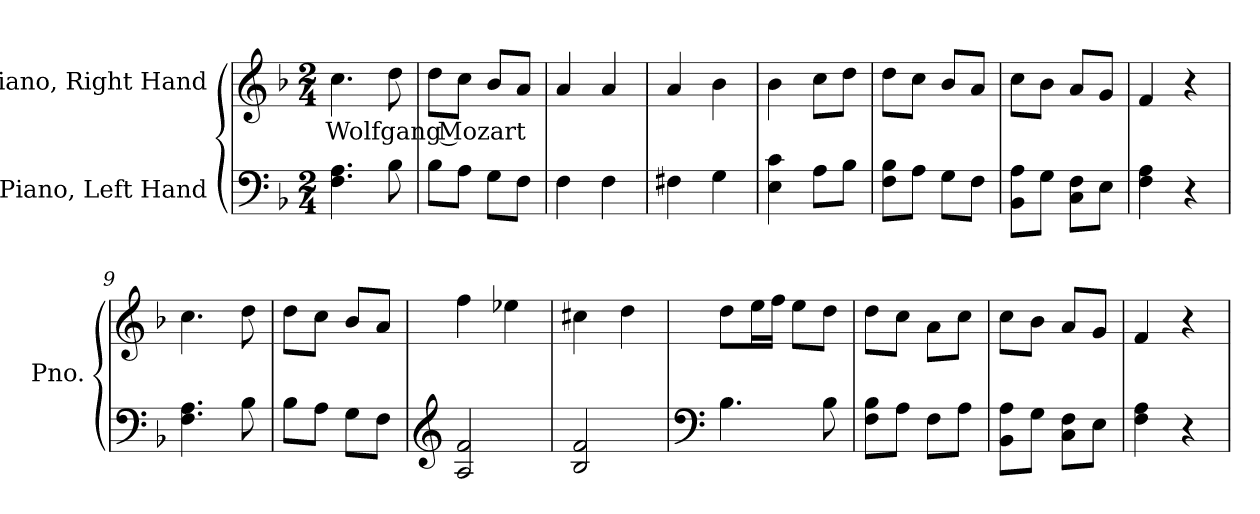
**kern	**kern	**text
*part2	*part1	*part1
*staff2	*staff1	*staff1
*I"Piano, Left Hand	*I"Piano, Right Hand	*
*I'Pno.	*I'Pno.	*
*clefF4	*clefG2	*
*k[b-]	*k[b-]	*
*M2/4	*M2/4	*
*MM100	*MM100	*
=1	=1	=1
!	!	!LO:LY:b
4.F\ 4.A\	4.cc\	Wolfgang Mozart
8B-\	8dd\	.
=2	=2	=2
8B-\L	8dd\L	.
8A\J	8cc\J	.
8G\L	8b-/L	.
8F\J	8a/J	.
=3	=3	=3
4F\	4a/	.
4F\	4a/	.
=4	=4	=4
4F#X\	4a/	.
4G\	4b-\	.
=5	=5	=5
4E\ 4c\	4b-\	.
8A\L	8cc\L	.
8B-\J	8dd\J	.
=6	=6	=6
8F\ 8B-\L	8dd\L	.
8A\J	8cc\J	.
8G\L	8b-/L	.
8F\J	8a/J	.
=7	=7	=7
8BB-\ 8A\L	8cc\L	.
8G\J	8b-\J	.
8C\ 8F\L	8a/L	.
8E\J	8g/J	.
!!LO:LB:g=z
=8	=8	=8
4F\ 4A\	4f/	.
4r	4r	.
=9	=9	=9
4.F\ 4.A\	4.cc\	.
8B-\	8dd\	.
=10	=10	=10
8B-\L	8dd\L	.
8A\J	8cc\J	.
8G\L	8b-/L	.
8F\J	8a/J	.
=11	=11	=11
*clefG2	*	*
2A/ 2f/	4ff\	.
.	4ee-X\	.
=12	=12	=12
2B-/ 2f/	4cc#X\	.
.	4dd\	.
=13	=13	=13
*clefF4	*	*
4.B-\	8dd\L	.
.	16ee\L	.
.	16ff\JJ	.
.	8ee\L	.
8B-\	8dd\J	.
=14	=14	=14
8F\ 8B-\L	8dd\L	.
8A\J	8cc\J	.
8F\L	8a\L	.
8A\J	8cc\J	.
=15	=15	=15
8BB-\ 8A\L	8cc\L	.
8G\J	8b-\J	.
8C\ 8F\L	8a/L	.
8E\J	8g/J	.
=16	=16	=16
4F\ 4A\	4f/	.
4r	4r	.
=	=	=
*-	*-	*-
